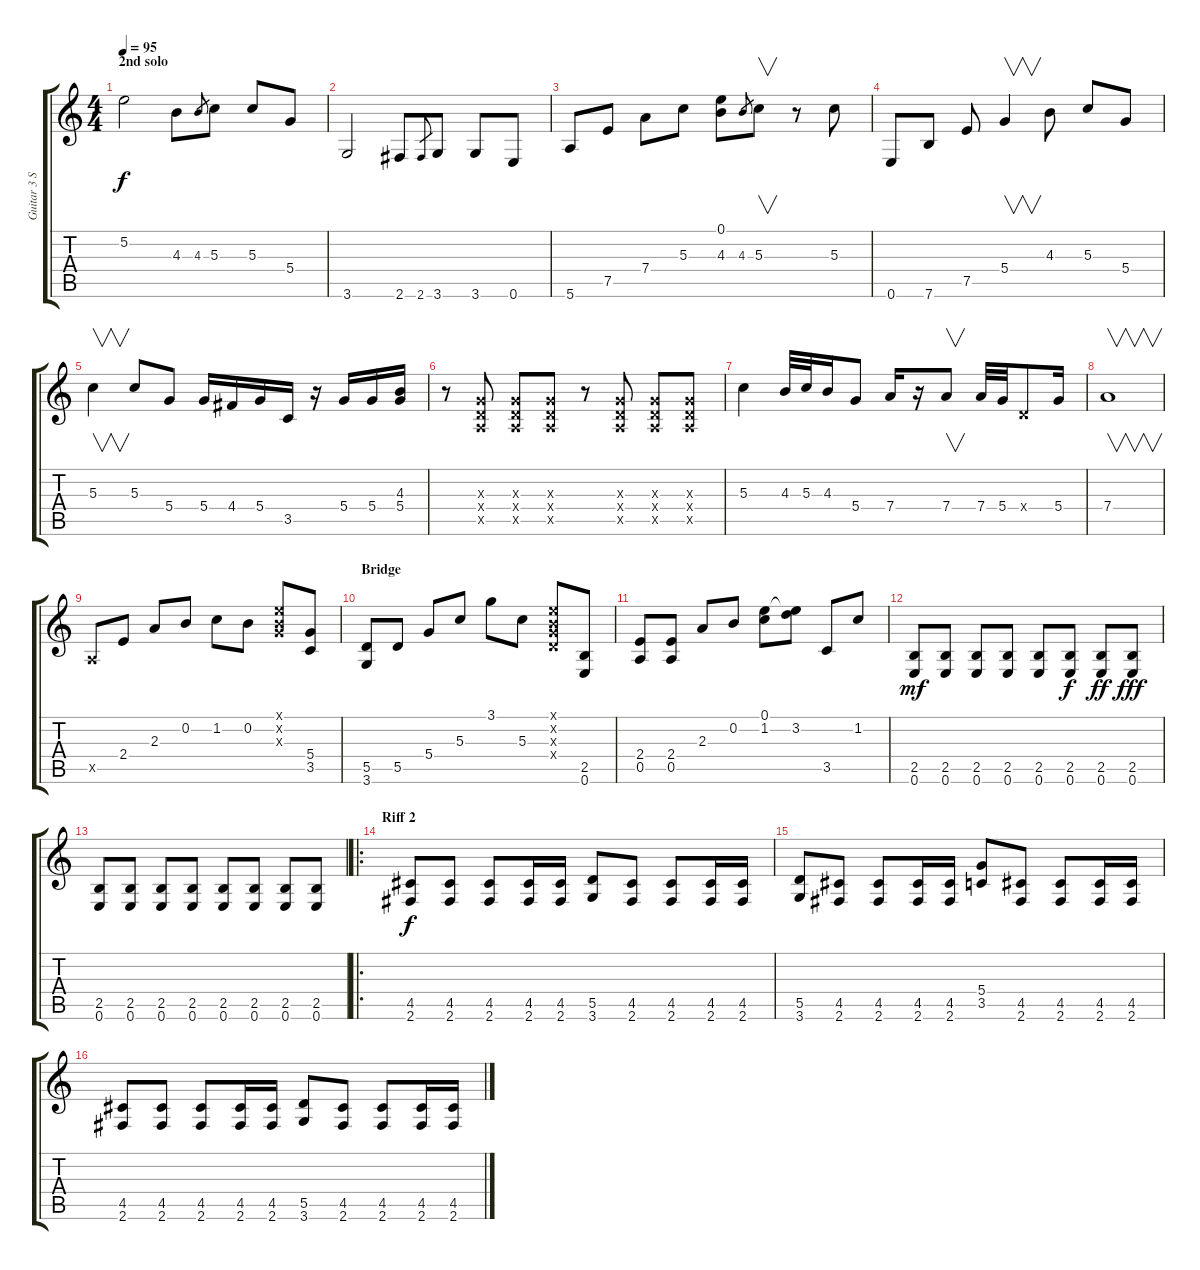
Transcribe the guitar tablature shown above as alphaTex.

\track ("Guitar 3 Solo" "Guitar 3 S") {instrument overdrivenguitar}
\staff {score tabs}
\tuning (E4 B3 G3 D3 A2 E2) {hide}
\ts (4 4)
\section ("" "2nd solo")
\tempo 95
\clef g2
\ks c
5.2.2{dy f} 4.3.8 4.3.8{gr} 5.3.8 5.3.8 5.4.8 |
3.6.2 2.6.8 2.6.8{gr} 3.6.8 3.6.8 0.6.8 |
5.6.8 7.5.8 7.4.8 5.3.8 (0.1 4.3).8 4.3.8{gr} 5.3.8{v} r.8 5.3.8 |
0.6.8 7.6.8 7.5.8 5.4.4{v} 4.3.8 5.3.8 5.4.8 |
5.3.4{v} 5.3.8 5.4.8 5.4.16 4.4.16 5.4.16 3.5.16 r.16 5.4.16 5.4.16 (4.3 5.4).16 |
r.8 (0.3{x} 0.4{x} 0.5{x}).8 (0.3{x} 0.4{x} 0.5{x}).8 (0.3{x} 0.4{x} 0.5{x}).8 r.8 (0.3{x} 0.4{x} 0.5{x}).8 (0.3{x} 0.4{x} 0.5{x}).8 (0.3{x} 0.4{x} 0.5{x}).8 |
5.3.4 4.3.32 5.3.32 4.3.16 5.4.8 7.4.16 r.16 7.4.8{v} 7.4.32 5.4.32 0.4{x}.8 5.4.16 |
7.4.1{v} |
0.5{x}.8 2.4.8 2.3.8 0.2.8 1.2.8 0.2.8 (0.1{x} 0.2{x} 0.3{x}).8 (5.4 3.5).8 |
\section ("" "Bridge")
(5.5 3.6).8 5.5.8 5.4.8 5.3.8 3.1.8 5.3.8 (0.1{x} 0.2{x} 0.3{x} 0.4{x}).8 (2.5 0.6).8 |
(2.4 0.5).8 (2.4 0.5).8 2.3.8 0.2.8 (0.1 1.2).8 (0.1{t} 3.2).8 3.5.8 1.2.8 |
(2.5 0.6).8{dy mf} (2.5 0.6).8 (2.5 0.6).8 (2.5 0.6).8 (2.5 0.6).8{instrument distortionguitar} (2.5 0.6).8{dy f} (2.5 0.6).8{dy ff} (2.5 0.6).8{dy fff} |
(2.5 0.6).8 (2.5 0.6).8 (2.5 0.6).8 (2.5 0.6).8 (2.5 0.6).8 (2.5 0.6).8 (2.5 0.6).8 (2.5 0.6).8 |
\ro
\section ("" "Riff 2")
(4.5 2.6).8{dy f} (4.5 2.6).8 (4.5 2.6).8 (4.5 2.6).16 (4.5 2.6).16 (5.5 3.6).8 (4.5 2.6).8 (4.5 2.6).8 (4.5 2.6).16 (4.5 2.6).16 |
(5.5 3.6).8 (4.5 2.6).8 (4.5 2.6).8 (4.5 2.6).16 (4.5 2.6).16 (5.4 3.5).8 (4.5 2.6).8 (4.5 2.6).8 (4.5 2.6).16 (4.5 2.6).16 |
(4.5 2.6).8 (4.5 2.6).8 (4.5 2.6).8 (4.5 2.6).16 (4.5 2.6).16 (5.5 3.6).8 (4.5 2.6).8 (4.5 2.6).8 (4.5 2.6).16 (4.5 2.6).16
